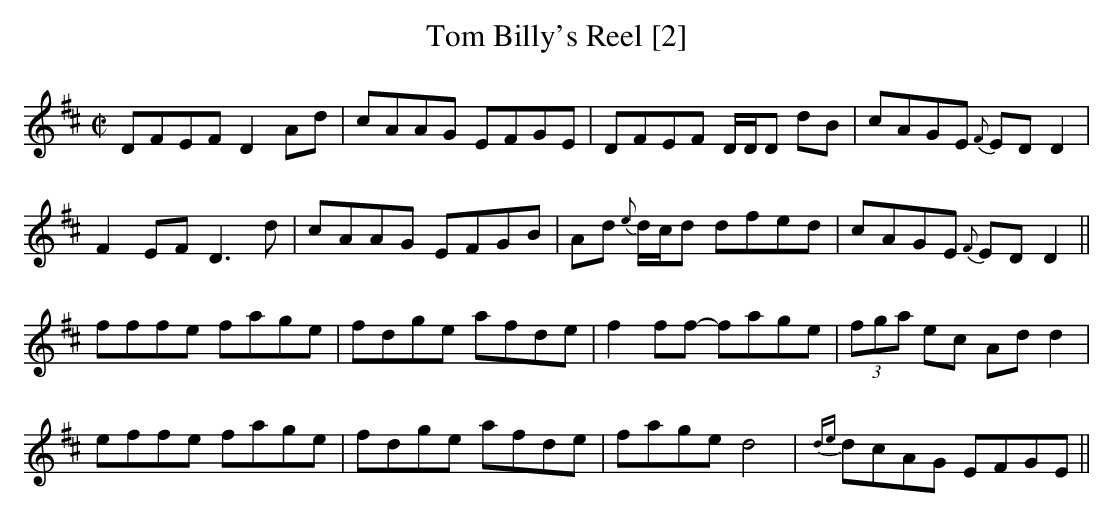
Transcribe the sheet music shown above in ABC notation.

X:1
T:Tom Billy's Reel [2]
M:C|
L:1/8
K:D
DFEF D2 Ad|cAAG EFGE|DFEF D/D/D dB|cAGE {F}ED D2|
F2 EF D3d|cAAG EFGB|Ad {e}d/c/d dfed|cAGE {F}ED D2||
fffe fage|fdge afde|f2 ff- fage|(3fga ec Ad d2|
effe fage|fdge afde|fage d4 |{de}dcAG EFGE||
